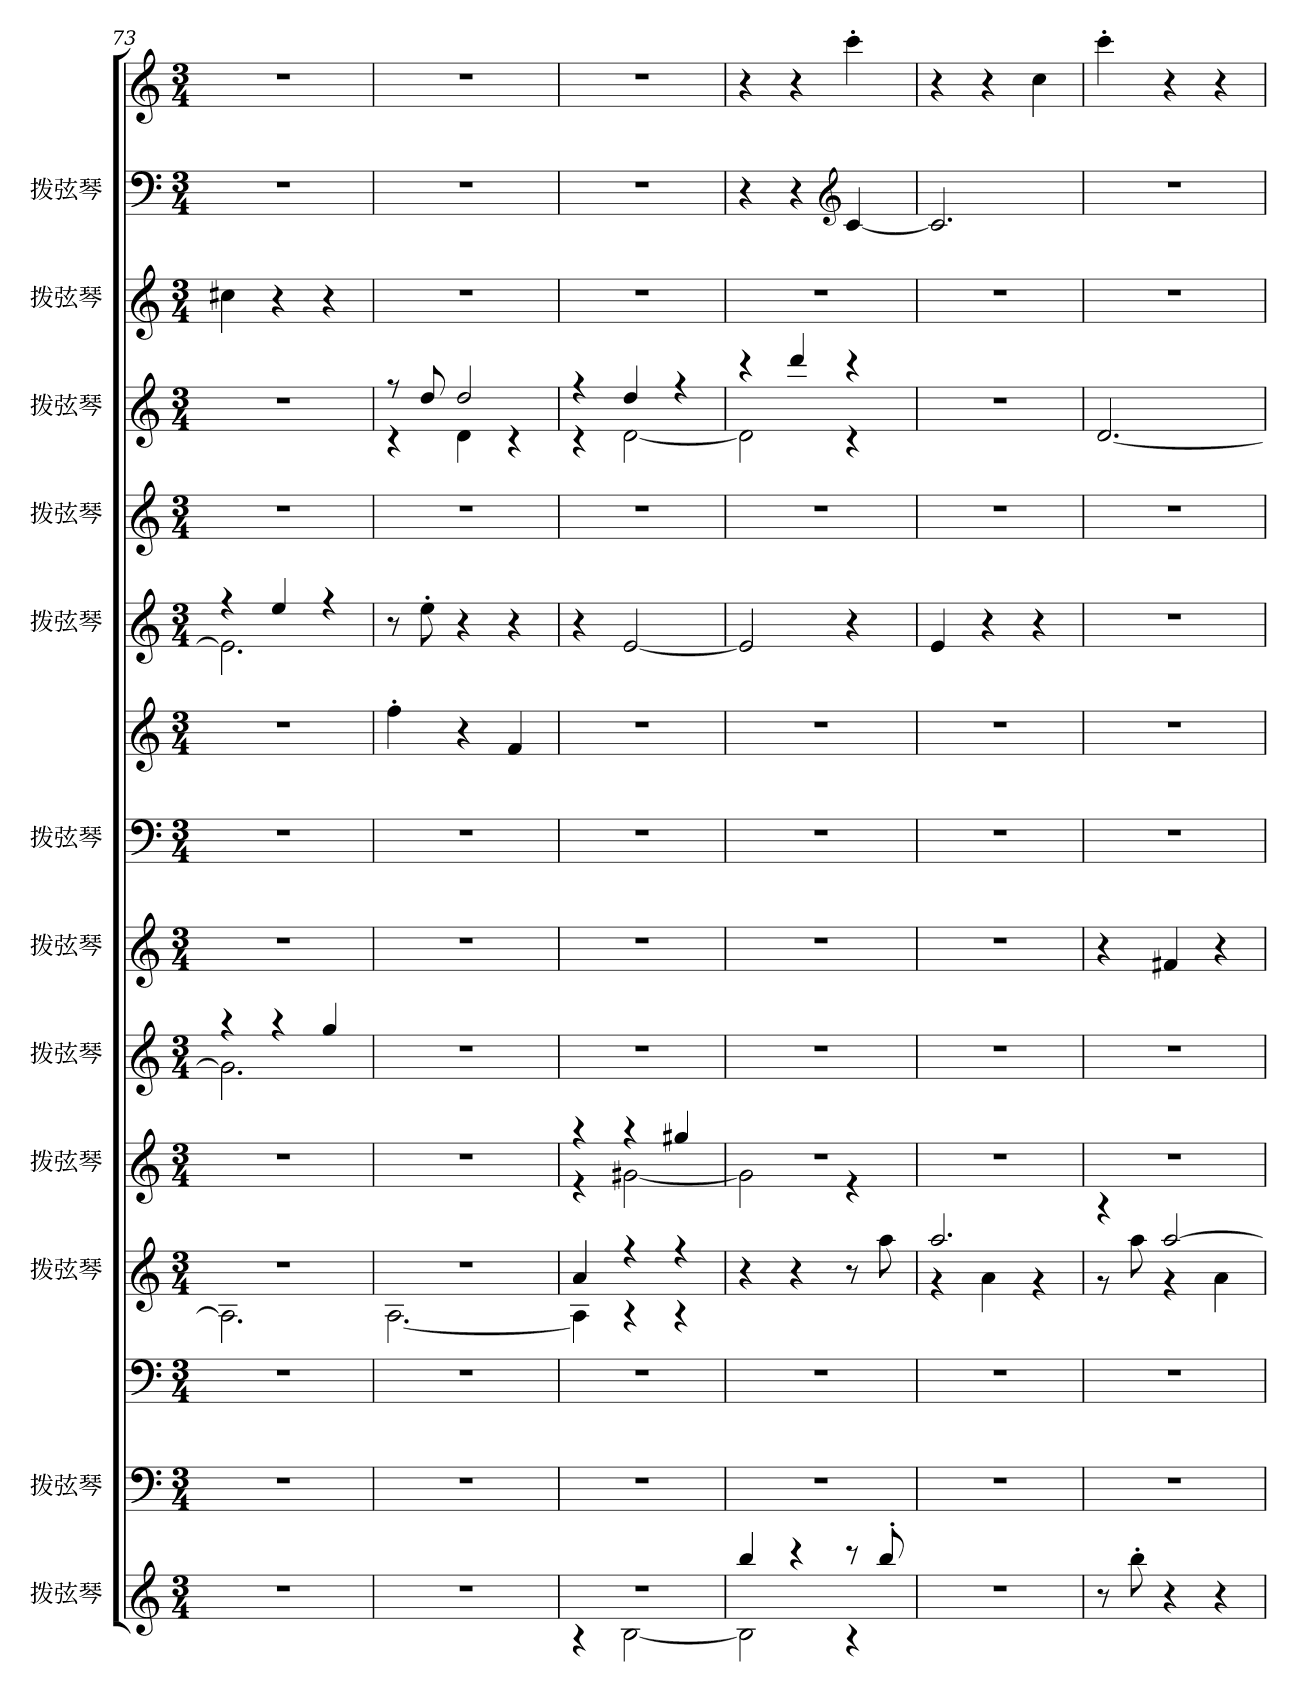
**kern	**kern	**kern	**kern	**kern	**kern	**kern	**kern	**kern	**kern	**kern	**kern	**kern	**kern	**kern
*part12	*part11	*part11	*part10	*part9	*part8	*part7	*part6	*part6	*part5	*part4	*part3	*part2	*part1	*part1
*staff15	*staff14	*staff13	*staff12	*staff11	*staff10	*staff9	*staff8	*staff7	*staff6	*staff5	*staff4	*staff3	*staff2	*staff1
*I"拨弦琴	*I"拨弦琴	*	*I"拨弦琴	*I"拨弦琴	*I"拨弦琴	*I"拨弦琴	*I"拨弦琴	*	*I"拨弦琴	*I"拨弦琴	*I"拨弦琴	*I"拨弦琴	*I"拨弦琴	*
!!LO:PB:g=z
*clefG2	*clefF4	*clefF4	*clefG2	*clefG2	*clefG2	*clefG2	*clefF4	*clefG2	*clefG2	*clefG2	*clefG2	*clefG2	*clefF4	*clefG2
*k[]	*k[]	*k[]	*k[]	*k[]	*k[]	*k[]	*k[]	*k[]	*k[]	*k[]	*k[]	*k[]	*k[]	*k[]
*M3/4	*M3/4	*M3/4	*M3/4	*M3/4	*M3/4	*M3/4	*M3/4	*M3/4	*M3/4	*M3/4	*M3/4	*M3/4	*M3/4	*M3/4
=73	=73	=73	=73	=73	=73	=73	=73	=73	=73	=73	=73	=73	=73	=73
*	*	*	*^	*	*^	*	*	*	*^	*	*	*	*	*
2.r	2.r	2.r	2.r	2.A\]	2.r	4r	2.g\]	2.r	2.r	2.r	4r	2.e\]	2.r	2.r	4cc#X\	2.r	2.r
.	.	.	.	.	.	4r	.	.	.	.	4ee/	.	.	.	4r	.	.
.	.	.	.	.	.	4gg/	.	.	.	.	4r	.	.	.	4r	.	.
*	*	*	*	*	*	*v	*v	*	*	*	*v	*v	*	*	*	*	*
=74	=74	=74	=74	=74	=74	=74	=74	=74	=74	=74	=74	=74	=74	=74	=74
*	*	*	*	*	*	*	*	*	*	*	*	*^	*	*	*
2.r	2.r	2.r	2.r	[2.A\	2.r	2.r	2.r	2.r	4ff'\	8r	2.r	8r	4r	2.r	2.r	2.r
.	.	.	.	.	.	.	.	.	.	8ee'\	.	8dd/	.	.	.	.
.	.	.	.	.	.	.	.	.	4r	4r	.	2dd/	4d\	.	.	.
.	.	.	.	.	.	.	.	.	4f/	4r	.	.	4r	.	.	.
=75	=75	=75	=75	=75	=75	=75	=75	=75	=75	=75	=75	=75	=75	=75	=75	=75
*^	*	*	*	*	*^	*	*	*	*	*	*	*	*	*	*	*
2.r	4r	2.r	2.r	4a/	4A\]	4r	4r	2.r	2.r	2.r	2.r	4r	2.r	4r	4r	2.r	2.r	2.r
.	[2B\	.	.	4r	4r	4r	[2g#X\	.	.	.	.	[2e/	.	4dd/	[2d\	.	.	.
.	.	.	.	4r	4r	4gg#X/	.	.	.	.	.	.	.	4r	.	.	.	.
*	*	*	*	*v	*v	*	*	*	*	*	*	*	*	*	*	*	*	*
=76	=76	=76	=76	=76	=76	=76	=76	=76	=76	=76	=76	=76	=76	=76	=76	=76	=76
4bb/	2B\]	2.r	2.r	4r	2.r	2g#\]	2.r	2.r	2.r	2.r	2e/]	2.r	4r	2d\]	2.r	4r	4r
4r	.	.	.	4r	.	.	.	.	.	.	.	.	4ddd/	.	.	4r	4r
*	*	*	*	*	*	*	*	*	*	*	*	*	*	*	*	*clefG2	*
8r	4r	.	.	8r	.	4r	.	.	.	.	4r	.	4r	4r	.	[4c/	4ccc'\
8bb'/	.	.	.	8aa\	.	.	.	.	.	.	.	.	.	.	.	.	.
*v	*v	*	*	*	*v	*v	*	*	*	*	*	*	*v	*v	*	*	*
=77	=77	=77	=77	=77	=77	=77	=77	=77	=77	=77	=77	=77	=77	=77
*	*	*	*^	*	*	*	*	*	*	*	*	*	*	*
2.r	2.r	2.r	2.aa/	4r	2.r	2.r	2.r	2.r	2.r	4e/	2.r	2.r	2.r	2.c/]	4r
.	.	.	.	4a\	.	.	.	.	.	4r	.	.	.	.	4r
.	.	.	.	4r	.	.	.	.	.	4r	.	.	.	.	4cc\
=78	=78	=78	=78	=78	=78	=78	=78	=78	=78	=78	=78	=78	=78	=78	=78
8r	2.r	2.r	4r	8r	2.r	2.r	4r	2.r	2.r	2.r	2.r	[2.d/	2.r	2.r	4ccc'\
8bb'\	.	.	.	8aa\	.	.	.	.	.	.	.	.	.	.	.
4r	.	.	[2aa/	4r	.	.	4f#X/	.	.	.	.	.	.	.	4r
4r	.	.	.	4a\	.	.	4r	.	.	.	.	.	.	.	4r
*	*	*	*v	*v	*	*	*	*	*	*	*	*	*	*	*
=	=	=	=	=	=	=	=	=	=	=	=	=	=	=
*-	*-	*-	*-	*-	*-	*-	*-	*-	*-	*-	*-	*-	*-	*-
